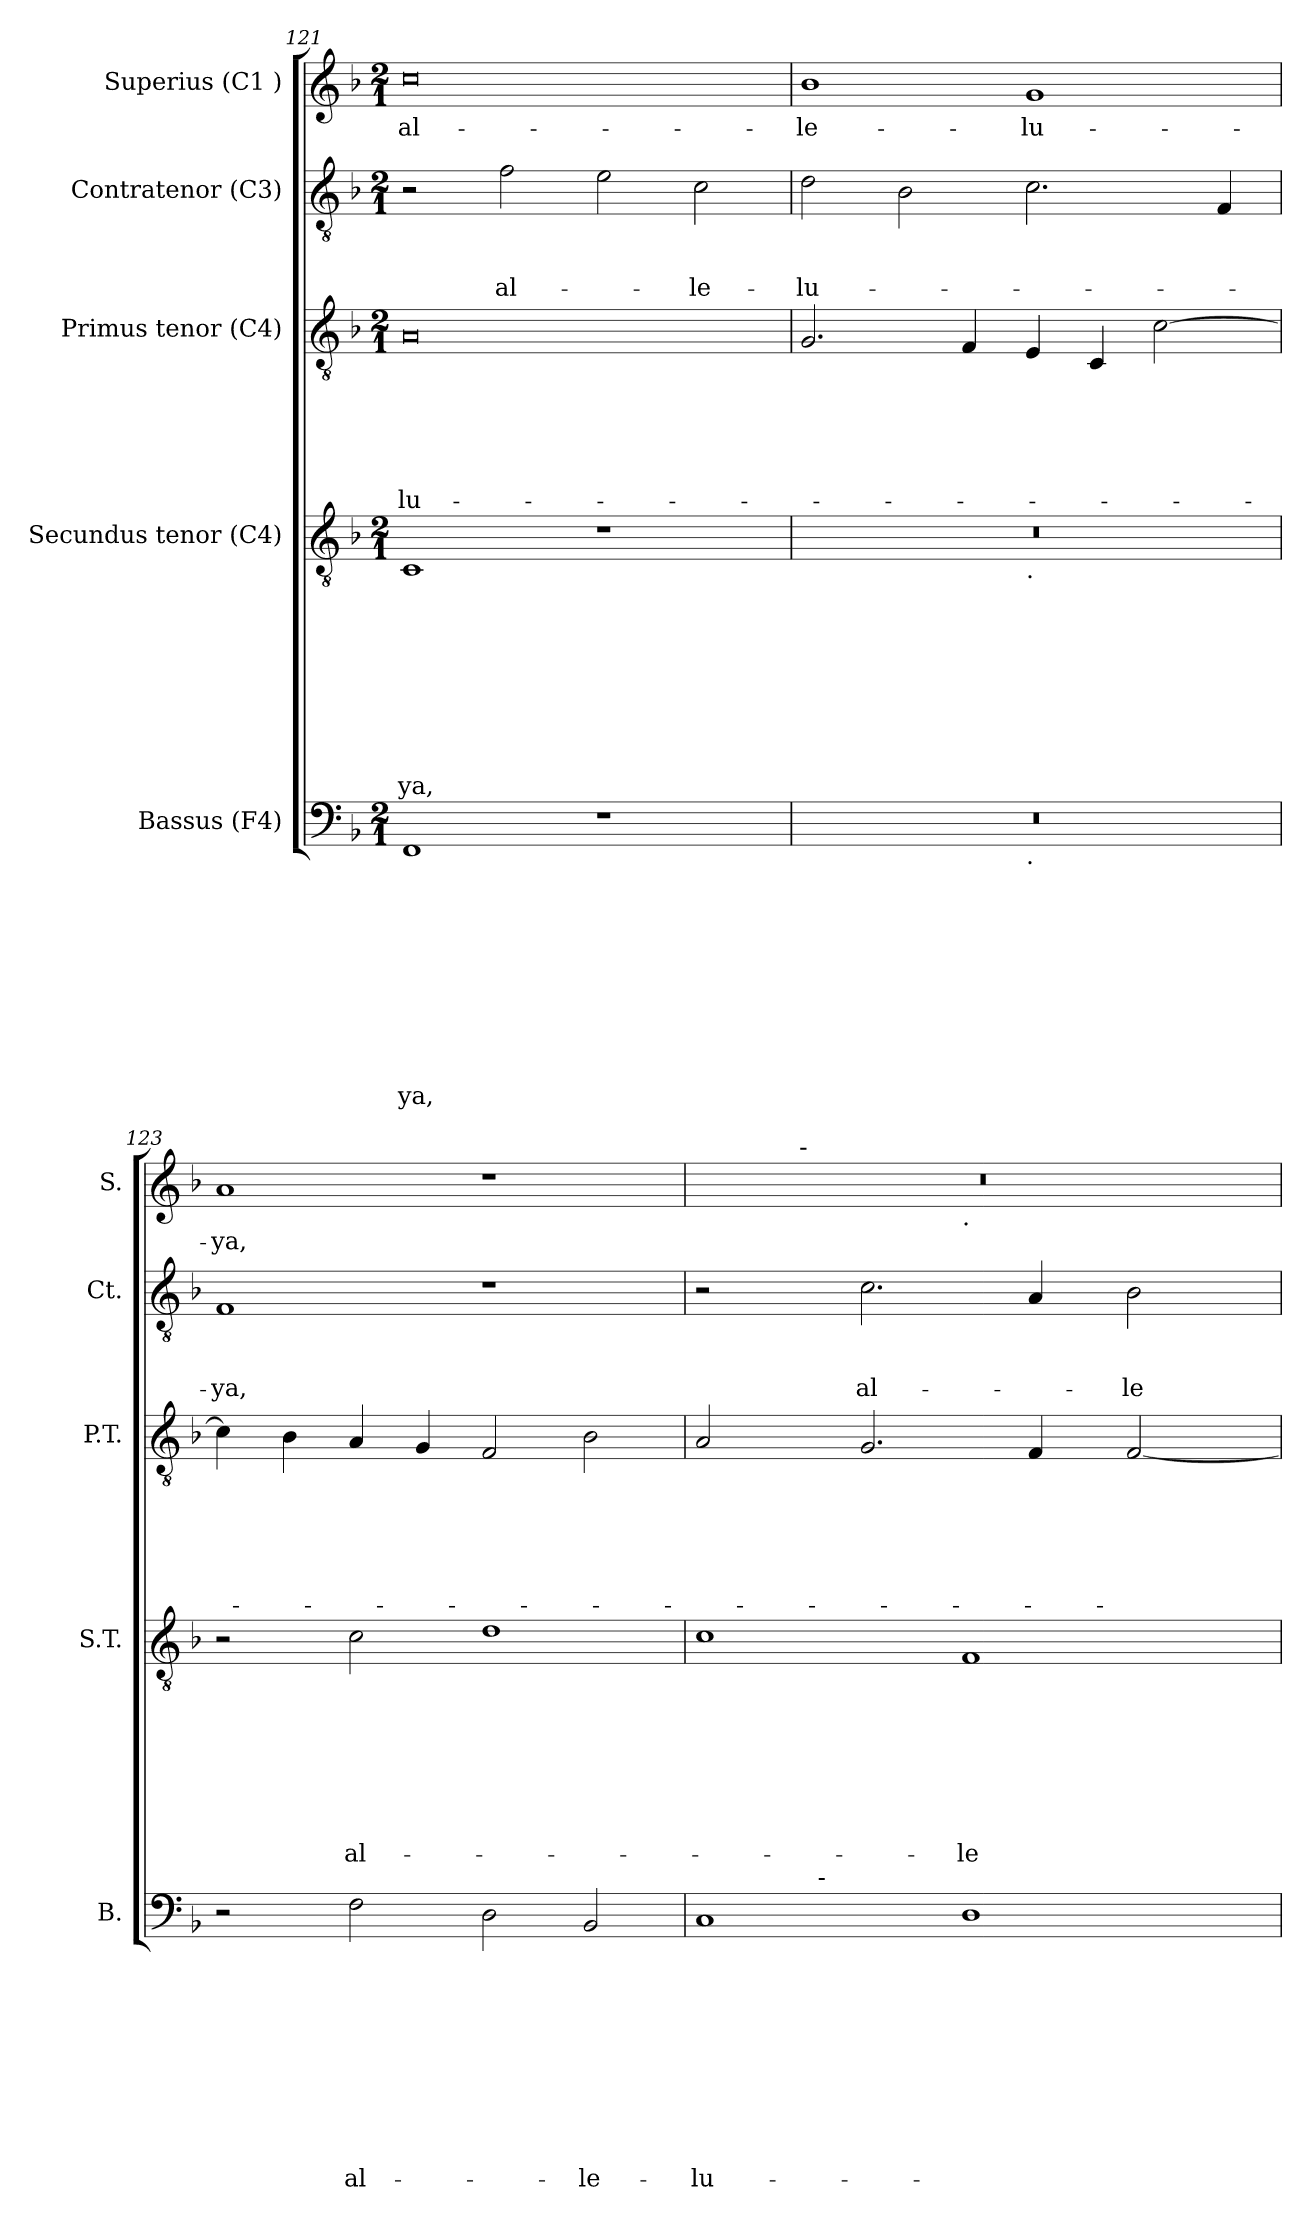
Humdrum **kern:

**kern	**text	**text	**text	**text	**text	**text	**text	**text	**text	**text	**kern	**text	**text	**text	**text	**text	**text	**text	**text	**text	**kern	**text	**text	**text	**text	**text	**text	**kern	**text	**text	**text	**kern	**text
*part5	*part5	*part5	*part5	*part5	*part5	*part5	*part5	*part5	*part5	*part5	*part4	*part4	*part4	*part4	*part4	*part4	*part4	*part4	*part4	*part4	*part3	*part3	*part3	*part3	*part3	*part3	*part3	*part2	*part2	*part2	*part2	*part1	*part1
*staff5	*staff5	*staff5	*staff5	*staff5	*staff5	*staff5	*staff5	*staff5	*staff5	*staff5	*staff4	*staff4	*staff4	*staff4	*staff4	*staff4	*staff4	*staff4	*staff4	*staff4	*staff3	*staff3	*staff3	*staff3	*staff3	*staff3	*staff3	*staff2	*staff2	*staff2	*staff2	*staff1	*staff1
*I"Bassus (F4)	*	*	*	*	*	*	*	*	*	*	*I"Secundus tenor (C4)	*	*	*	*	*	*	*	*	*	*I"Primus tenor (C4)	*	*	*	*	*	*	*I"Contratenor (C3)	*	*	*	*I"Superius (C1 )	*
*I'B.	*	*	*	*	*	*	*	*	*	*	*I'S.T.	*	*	*	*	*	*	*	*	*	*I'P.T.	*	*	*	*	*	*	*I'Ct.	*	*	*	*I'S.	*
*clefF4	*	*	*	*	*	*	*	*	*	*	*clefGv2	*	*	*	*	*	*	*	*	*	*clefGv2	*	*	*	*	*	*	*clefGv2	*	*	*	*clefG2	*
*k[b-]	*	*	*	*	*	*	*	*	*	*	*k[b-]	*	*	*	*	*	*	*	*	*	*k[b-]	*	*	*	*	*	*	*k[b-]	*	*	*	*k[b-]	*
*F:	*	*	*	*	*	*	*	*	*	*	*F:	*	*	*	*	*	*	*	*	*	*F:	*	*	*	*	*	*	*F:	*	*	*	*F:	*
*M2/1	*	*	*	*	*	*	*	*	*	*	*M2/1	*	*	*	*	*	*	*	*	*	*M2/1	*	*	*	*	*	*	*M2/1	*	*	*	*M2/1	*
=121	=121	=121	=121	=121	=121	=121	=121	=121	=121	=121	=121	=121	=121	=121	=121	=121	=121	=121	=121	=121	=121	=121	=121	=121	=121	=121	=121	=121	=121	=121	=121	=121	=121
!	!	!	!	!	!	!	!	!	!	!LO:LY:b	!	!	!	!	!	!	!	!	!	!LO:LY:b	!	!	!	!	!	!	!LO:LY:b	!	!	!	!	!	!LO:LY:b:rj
1FF	.	.	.	.	.	.	.	.	.	-ya,	1C	.	.	.	.	.	.	.	.	ya,	0A	.	.	.	.	.	-lu-	2r	.	.	.	0cc	al-
!	!	!	!	!	!	!	!	!	!	!	!	!	!	!	!	!	!	!	!	!	!	!	!	!	!	!	!	!	!	!	!LO:LY:b	!	!
.	.	.	.	.	.	.	.	.	.	.	.	.	.	.	.	.	.	.	.	.	.	.	.	.	.	.	.	2f\	.	.	al-	.	.
1r	.	.	.	.	.	.	.	.	.	.	1r	.	.	.	.	.	.	.	.	.	.	.	.	.	.	.	.	2e\	.	.	.	.	.
!	!	!	!	!	!	!	!	!	!	!	!	!	!	!	!	!	!	!	!	!	!	!	!	!	!	!	!	!	!	!	!LO:LY:b	!	!
.	.	.	.	.	.	.	.	.	.	.	.	.	.	.	.	.	.	.	.	.	.	.	.	.	.	.	.	2c\	.	.	-le-	.	.
=122	=122	=122	=122	=122	=122	=122	=122	=122	=122	=122	=122	=122	=122	=122	=122	=122	=122	=122	=122	=122	=122	=122	=122	=122	=122	=122	=122	=122	=122	=122	=122	=122	=122
!	!	!	!	!	!	!	!	!	!	!	!	!	!	!	!	!	!	!	!	!	!	!	!	!	!	!	!	!	!	!	!LO:LY:b	!	!LO:LY:b
*^	*	*	*	*	*	*	*	*	*	*	*^	*	*	*	*	*	*	*	*	*	*	*	*	*	*	*	*	*	*	*	*	*	*
0r	1ryy	.	.	.	.	.	.	.	.	.	.	0r	1ryy	.	.	.	.	.	.	.	.	.	2.G/	.	.	.	.	.	.	2d\	.	.	-lu-	1b-	-le-
.	.	.	.	.	.	.	.	.	.	.	.	.	.	.	.	.	.	.	.	.	.	.	.	.	.	.	.	.	.	2B-\	.	.	.	.	.
.	.	.	.	.	.	.	.	.	.	.	.	.	.	.	.	.	.	.	.	.	.	.	4F/	.	.	.	.	.	.	.	.	.	.	.	.
!	!	!	!	!	!	!	!	!	!	!	!	!	!LO:TX:b:t=.	!	!	!	!	!	!	!	!	!	!	!	!	!	!	!	!	!	!	!	!	!	!
!	!LO:TX:b:t=.	!	!	!	!	!	!	!	!	!	!	!	!	!	!	!	!	!	!	!	!	!	!	!	!	!	!	!	!	!	!	!	!	!	!
!	!	!	!	!	!	!	!	!	!	!	!	!	!	!	!	!	!	!	!	!	!	!	!	!	!	!	!	!	!	!	!	!	!	!	!LO:LY:b
.	1ryy	.	.	.	.	.	.	.	.	.	.	.	1ryy	.	.	.	.	.	.	.	.	.	4E/	.	.	.	.	.	.	2.c\	.	.	.	1g	-lu-
.	.	.	.	.	.	.	.	.	.	.	.	.	.	.	.	.	.	.	.	.	.	.	4C/	.	.	.	.	.	.	.	.	.	.	.	.
.	.	.	.	.	.	.	.	.	.	.	.	.	.	.	.	.	.	.	.	.	.	.	[>2c\	.	.	.	.	.	.	.	.	.	.	.	.
.	.	.	.	.	.	.	.	.	.	.	.	.	.	.	.	.	.	.	.	.	.	.	.	.	.	.	.	.	.	4F/	.	.	.	.	.
=123	=123	=123	=123	=123	=123	=123	=123	=123	=123	=123	=123	=123	=123	=123	=123	=123	=123	=123	=123	=123	=123	=123	=123	=123	=123	=123	=123	=123	=123	=123	=123	=123	=123	=123	=123
!	!	!	!	!	!	!	!	!	!	!	!	!	!	!	!	!	!	!	!	!	!	!	!	!	!	!	!	!	!	!	!	!	!LO:LY:b	!	!LO:LY:b
*v	*v	*	*	*	*	*	*	*	*	*	*	*	*	*	*	*	*	*	*	*	*	*	*	*	*	*	*	*	*	*	*	*	*	*	*
*	*	*	*	*	*	*	*	*	*	*	*v	*v	*	*	*	*	*	*	*	*	*	*	*	*	*	*	*	*	*	*	*	*	*	*
2r	.	.	.	.	.	.	.	.	.	.	2r	.	.	.	.	.	.	.	.	.	4c\]	.	.	.	.	.	.	1F	.	.	-ya,	1a	-ya,
.	.	.	.	.	.	.	.	.	.	.	.	.	.	.	.	.	.	.	.	.	4B-\	.	.	.	.	.	.	.	.	.	.	.	.
!	!	!	!	!	!	!	!	!	!	!LO:LY:b	!	!	!	!	!	!	!	!	!LO:LY:b	!	!	!	!	!	!	!	!	!	!	!	!	!	!
2F\	.	.	.	.	.	.	.	.	.	al-	2c\	.	.	.	.	.	.	.	-al-	.	4A/	.	.	.	.	.	.	.	.	.	.	.	.
.	.	.	.	.	.	.	.	.	.	.	.	.	.	.	.	.	.	.	.	.	4G/	.	.	.	.	.	.	.	.	.	.	.	.
2D\	.	.	.	.	.	.	.	.	.	.	1d	.	.	.	.	.	.	.	.	.	2F/	.	.	.	.	.	.	1r	.	.	.	1r	.
!	!	!	!	!	!	!	!	!	!	!LO:LY:b	!	!	!	!	!	!	!	!	!	!	!	!	!	!	!	!	!	!	!	!	!	!	!
2BB-/	.	.	.	.	.	.	.	.	.	-le-	.	.	.	.	.	.	.	.	.	.	2B-\	.	.	.	.	.	.	.	.	.	.	.	.
!!LO:LB:g=z
=124	=124	=124	=124	=124	=124	=124	=124	=124	=124	=124	=124	=124	=124	=124	=124	=124	=124	=124	=124	=124	=124	=124	=124	=124	=124	=124	=124	=124	=124	=124	=124	=124	=124
!	!	!	!	!	!	!	!	!	!	!LO:LY:b	!	!	!	!	!	!	!	!	!	!	!	!	!	!	!	!	!	!	!	!	!	!	!
*^	*	*	*	*	*	*	*	*	*	*	*	*	*	*	*	*	*	*	*	*	*	*	*	*	*	*	*	*	*	*	*	*^	*
*	*	*	*	*	*	*	*	*	*	*	*	*	*	*	*	*	*	*	*	*	*	*	*	*	*	*	*	*	*	*	*	*	*	*^	*
1C	4.ryy	.	.	.	.	.	.	.	.	.	-lu-	1c	.	.	.	.	.	.	.	.	.	2A/	.	.	.	.	.	.	2r	.	.	.	0r	4ryy	1ryy	.
.	.	.	.	.	.	.	.	.	.	.	.	.	.	.	.	.	.	.	.	.	.	.	.	.	.	.	.	.	.	.	.	.	.	16.ryy	.	.
!	!	!	!	!	!	!	!	!	!	!	!	!	!	!	!	!	!	!	!	!	!	!	!	!	!	!	!	!	!	!	!	!	!	!LO:TX:a:t=-	!	!
.	.	.	.	.	.	.	.	.	.	.	.	.	.	.	.	.	.	.	.	.	.	.	.	.	.	.	.	.	.	.	.	.	.	1ryy	.	.
!	!LO:TX:a:t=-	!	!	!	!	!	!	!	!	!	!	!	!	!	!	!	!	!	!	!	!	!	!	!	!	!	!	!	!	!	!	!	!	!	!	!
.	1ryy	.	.	.	.	.	.	.	.	.	.	.	.	.	.	.	.	.	.	.	.	.	.	.	.	.	.	.	.	.	.	.	.	.	.	.
!	!	!	!	!	!	!	!	!	!	!	!	!	!	!	!	!	!	!	!	!	!	!	!	!	!	!	!	!	!	!	!	!LO:LY:b	!	!	!	!
.	.	.	.	.	.	.	.	.	.	.	.	.	.	.	.	.	.	.	.	.	.	2.G/	.	.	.	.	.	.	2.c\	.	.	al-	.	.	.	.
!	!	!	!	!	!	!	!	!	!	!	!	!	!	!	!	!	!	!	!	!	!	!	!	!	!	!	!	!	!	!	!	!	!	!	!LO:TX:b:t=.	!
!	!	!	!	!	!	!	!	!	!	!	!	!	!	!	!	!	!	!	!	!LO:LY:b	!	!	!	!	!	!	!	!	!	!	!	!	!	!	!	!
1D	.	.	.	.	.	.	.	.	.	.	.	1F	.	.	.	.	.	.	.	-le-	.	.	.	.	.	.	.	.	.	.	.	.	.	.	1ryy	.
.	.	.	.	.	.	.	.	.	.	.	.	.	.	.	.	.	.	.	.	.	.	4F/	.	.	.	.	.	.	4A/	.	.	.	.	.	.	.
.	.	.	.	.	.	.	.	.	.	.	.	.	.	.	.	.	.	.	.	.	.	.	.	.	.	.	.	.	.	.	.	.	.	2ryy	.	.
.	2ryy	.	.	.	.	.	.	.	.	.	.	.	.	.	.	.	.	.	.	.	.	.	.	.	.	.	.	.	.	.	.	.	.	.	.	.
!	!	!	!	!	!	!	!	!	!	!	!	!	!	!	!	!	!	!	!	!	!	!	!	!	!	!	!	!	!	!	!	!LO:LY:b	!	!	!	!
.	.	.	.	.	.	.	.	.	.	.	.	.	.	.	.	.	.	.	.	.	.	[<2F/	.	.	.	.	.	.	2B-\	.	.	-le-	.	.	.	.
.	.	.	.	.	.	.	.	.	.	.	.	.	.	.	.	.	.	.	.	.	.	.	.	.	.	.	.	.	.	.	.	.	.	8ryy	.	.
.	8ryy	.	.	.	.	.	.	.	.	.	.	.	.	.	.	.	.	.	.	.	.	.	.	.	.	.	.	.	.	.	.	.	.	.	.	.
.	.	.	.	.	.	.	.	.	.	.	.	.	.	.	.	.	.	.	.	.	.	.	.	.	.	.	.	.	.	.	.	.	.	32ryy	.	.
*v	*v	*	*	*	*	*	*	*	*	*	*	*	*	*	*	*	*	*	*	*	*	*	*	*	*	*	*	*	*	*	*	*	*v	*v	*v	*
=	=	=	=	=	=	=	=	=	=	=	=	=	=	=	=	=	=	=	=	=	=	=	=	=	=	=	=	=	=	=	=	=	=
*-	*-	*-	*-	*-	*-	*-	*-	*-	*-	*-	*-	*-	*-	*-	*-	*-	*-	*-	*-	*-	*-	*-	*-	*-	*-	*-	*-	*-	*-	*-	*-	*-	*-
